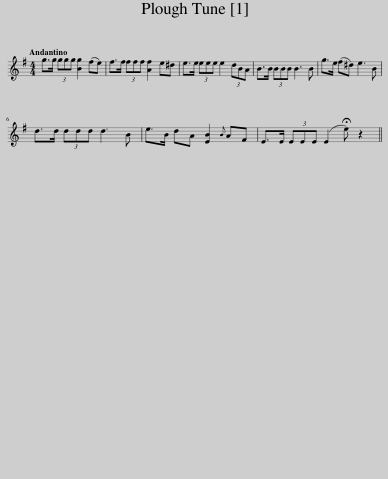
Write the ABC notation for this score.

X:1
L:1/8
Q:1/4=96
M:4/4
I:linebreak $
K:G
V:1 treble
V:1
 g>g (3ggg [Bg]2 (fe) | f>f (3fff [Af]2 e^d | e>e (3eee e2 (3dBA | B>B (3BBB B3 B | g>e (f^d) e3 B |$ %5
 d>d (3ddd d3 B | e>B dA [EB]2{B} AF | E>E (3EEE (E2 !fermata!e) z2 || %8
